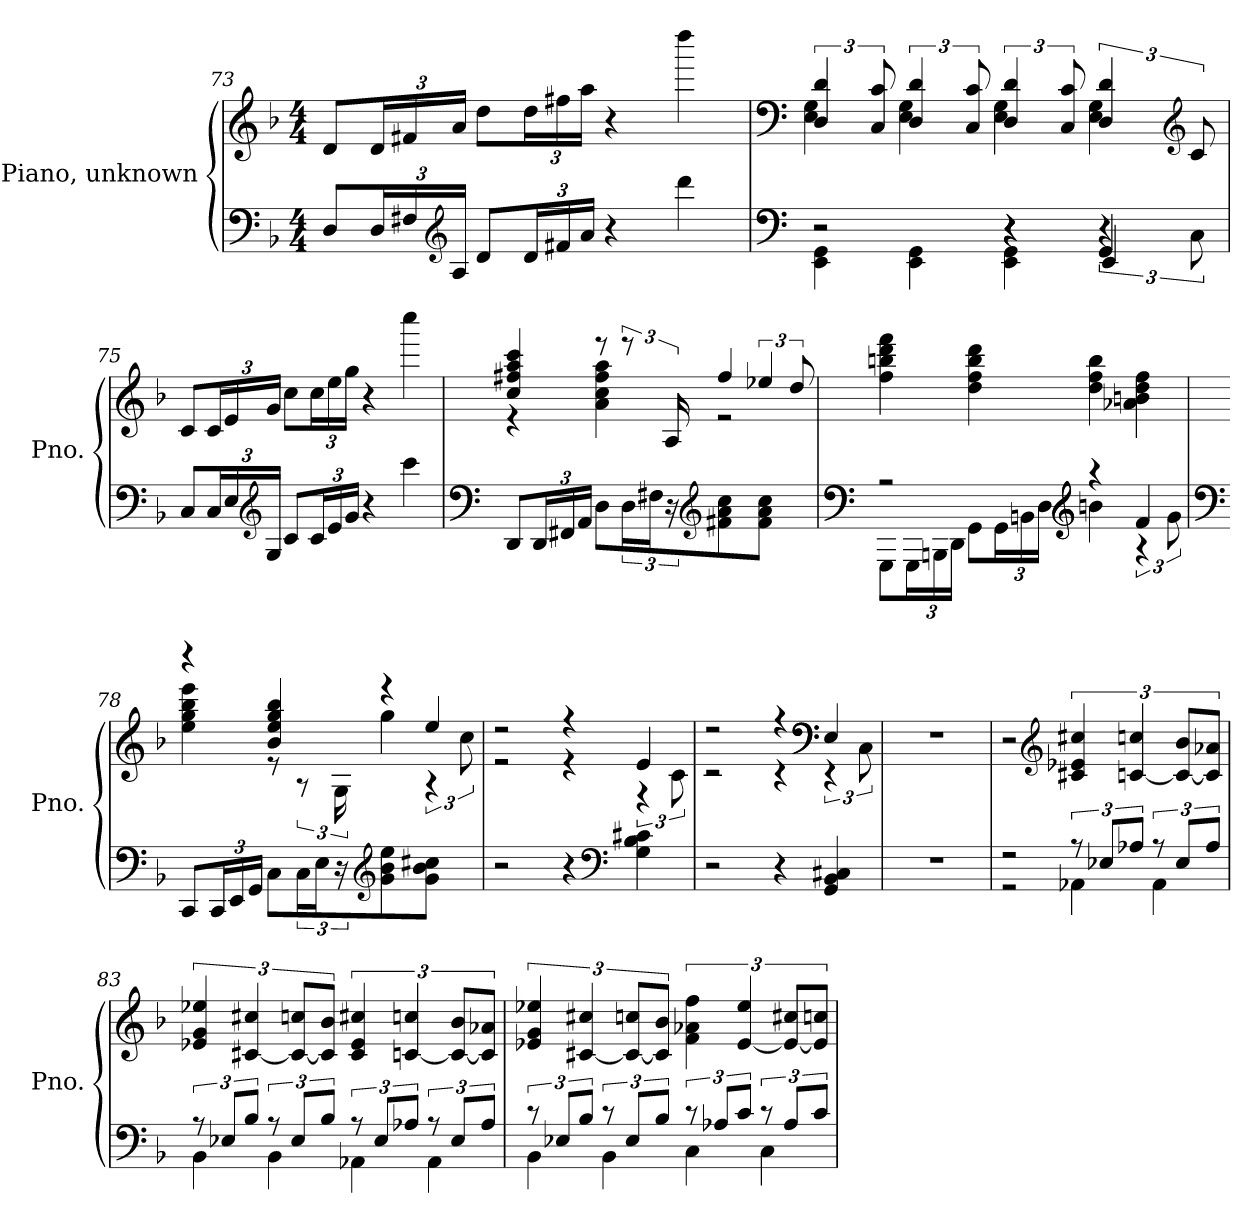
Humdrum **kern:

**kern	**kern
*part1	*part1
*staff2	*staff1
*I"Piano, unknown	*
*I'Pno.	*
!!LO:LB:g=z
*clefF4	*clefG2
*k[b-]	*k[b-]
*M4/4	*M4/4
=73	=73
8D/L	8d/L
*Xbrackettup	*Xbrackettup
24D/L	24d/L
24F#X/	24f#X/
*clefG2	*
24A/JJ	24a/JJ
8d/L	8dd\L
24d/L	24dd\L
24f#X/	24ff#X\
24a/JJ	24aa\JJ
4r	4r
4ddd\	4dddd\
=74	=74
*clefF4	*clefF4
*^	*
*	*^	*
*	*	*	*brackettup
*	*	*	*^
2r	4EE\ 4GG\	2r	6D/ 6d/	4E\ 4G\
.	.	.	12C/ 12c/	.
.	4EE\ 4GG\	.	6D/ 6d/	4E\ 4G\
.	.	.	12C/ 12c/	.
4r	4EE\ 4GG\	4r	6D/ 6d/	4E\ 4G\
.	.	.	12C/ 12c/	.
*	*brackettup	*	*	*
4GG/	6r	4EE/	6D/ 6d/	4E\ 4G\
*	*	*	*clefG2	*
.	12C\	.	12c/	.
*v	*v	*v	*	*
*	*v	*v
=75	=75
8C/L	8c/L
*Xbrackettup	*Xbrackettup
24C/L	24c/L
24E/	24e/
*clefG2	*
24G/JJ	24g/JJ
8c/L	8cc\L
24c/L	24cc\L
24e/	24ee\
24g/JJ	24gg\JJ
4r	4r
4ccc\	4cccc\
!!LO:PB:g=z
=76	=76
*clefF4	*
*	*^
8DD/L	4cc/ 4ff#X/ 4aa/ 4ccc/	4r
24DD/L	.	.
24FF#X/	.	.
24AA/JJ	.	.
8D\L	8r	4a\ 4cc\ 4ff#\ 4aa\
*brackettup	*brackettup	*
24D\L	12r	.
24F#X\JJ	.	.
24r	24A/	.
*clefG2	*	*
4f#X/ 4a/ 4cc/	4ff#/	2r
4f#/ 4a/ 4cc/	6ee-X/	.
.	12dd/	.
*	*v	*v
=77	=77
*clefF4	*
*^	*
2r	8GGG\L	4ff\ 4bbn\ 4ddd\ 4fff\
*	*Xbrackettup	*
.	24GGG\L	.
.	24BBBn\	.
.	24DD\JJ	.
.	8GG\L	4dd\ 4ff\ 4bb\ 4ddd\
.	24GG\L	.
.	24BBn\	.
.	24D\JJ	.
*clefG2	*	*
4r	4bn\	4dd\ 4ff\ 4bb\
*	*brackettup	*
4f/	6r	4a-X\ 4bn\ 4dd\ 4ff\
.	12g\	.
*v	*v	*
!!LO:LB:g=z
=78	=78
*clefF4	*
*	*^
8CC/L	4r	4ee\ 4gg\ 4bb-\ 4eee\
*Xbrackettup	*	*
24CC/L	.	.
24EE/	.	.
24GG/JJ	.	.
8C\L	4b-/ 4ee/ 4gg/ 4bb-/	8r
*brackettup	*	*
24C\L	.	12r
24E\JJ	.	.
24r	.	24G\
*clefG2	*	*
4g\ 4b-\ 4ee\	4r	4gg\
4g/ 4b-/ 4cc#X/	4ee/	6r
.	.	12cc\
=79	=79	=79
2r	2r	2r
4r	4r	4r
*clefF4	*	*
4G\ 4B-\ 4c#X\	4e/	6r
.	.	12c\
=80	=80	=80
2r	2r	2r
4r	4r	4r
*	*clefF4	*
4GG/ 4BB-/ 4C#X/	4E/	6r
.	.	12C\
*	*v	*v
=81	=81
1r	1r
=82	=82
*^	*
2r	2r	2r
*	*	*clefG2
12r	4AA-X\	6c#X/ 6e-X/ 6cc#X/
12E-X/L	.	.
12A-X/J	.	[6cn/ 6ccn/
12r	4AA-\	.
12E-/L	.	12c/_ 12b-/L
12A-/J	.	12c/] 12a-X/J
!!LO:LB:g=z
=83	=83	=83
12r	4BB-\	6e-X/ 6g/ 6ee-X/
12E-X/L	.	.
12B-/J	.	[6c#X/ 6cc#X/
12r	4BB-\	.
12E-/L	.	12c#/_ 12ccn/L
12B-/J	.	12c#/] 12b-/J
12r	4AA-X\	6c#/ 6e-/ 6cc#X/
12E-/L	.	.
12A-X/J	.	[6cn/ 6ccn/
12r	4AA-\	.
12E-/L	.	12c/_ 12b-/L
12A-/J	.	12c/] 12a-X/J
=84	=84	=84
12r	4BB-\	6e-X/ 6g/ 6ee-X/
12E-X/L	.	.
12B-/J	.	[6c#X/ 6cc#X/
12r	4BB-\	.
12E-/L	.	12c#/_ 12ccn/L
12B-/J	.	12c#/] 12b-/J
12r	4C\	6f\ 6a-X\ 6ff\
12A-X/L	.	.
12c/J	.	[6e-/ 6ee-/
12r	4C\	.
12A-/L	.	12e-/_ 12cc#X/L
12c/J	.	12e-/] 12ccn/J
*v	*v	*
=	=
*-	*-
